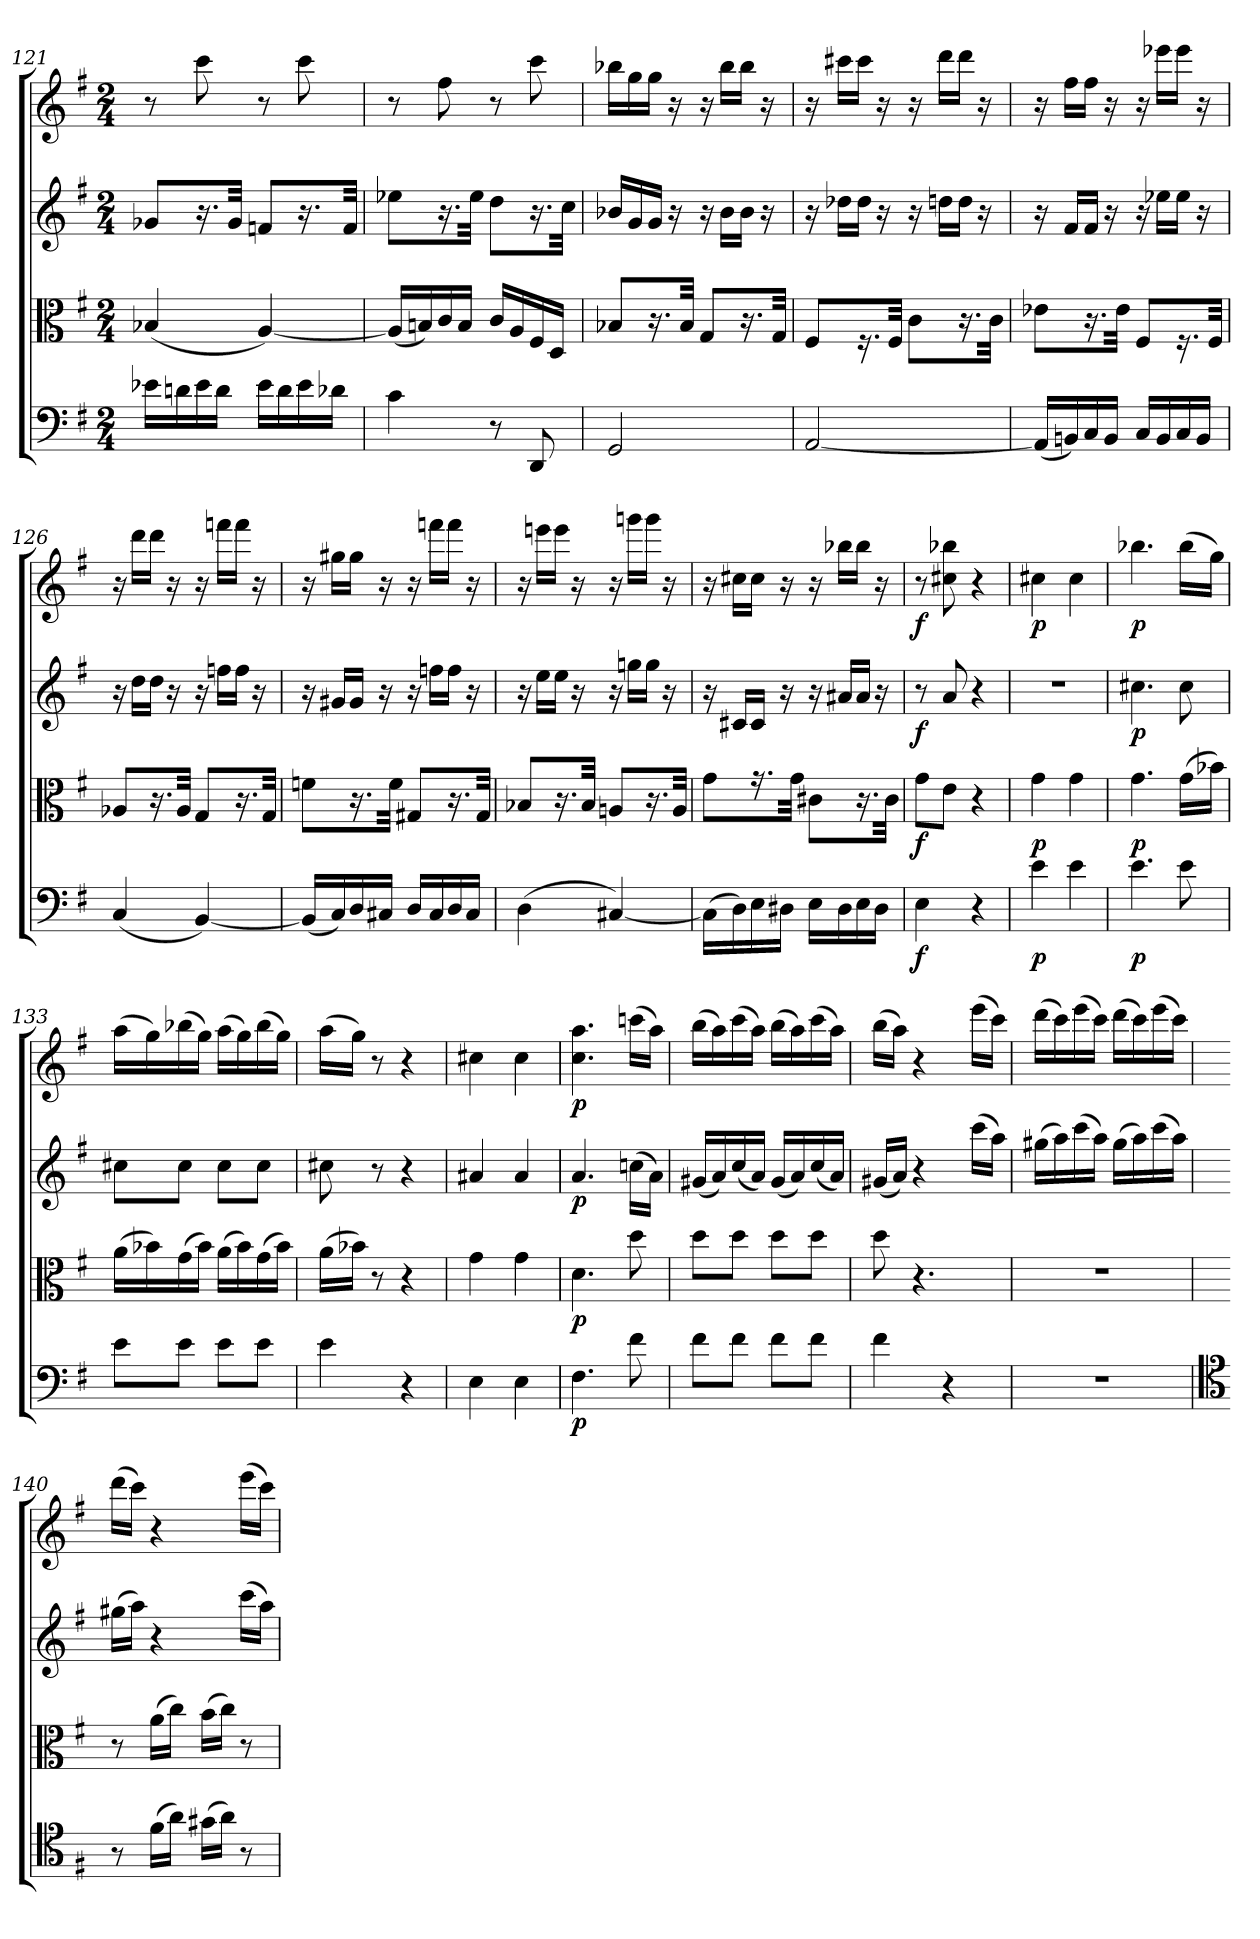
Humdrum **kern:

**kern	**dynam	**kern	**dynam	**kern	**dynam	**kern	**dynam
*part4	*part4	*part3	*part3	*part2	*part2	*part1	*part1
*staff4	*staff4	*staff3	*staff3	*staff2	*staff2	*staff1	*staff1
*clefF4	*	*clefC3	*	*clefG2	*	*clefG2	*
*k[f#]	*	*k[f#]	*	*k[f#]	*	*k[f#]	*
*M2/4	*	*M2/4	*	*M2/4	*	*M2/4	*
=121	=121	=121	=121	=121	=121	=121	=121
16e-X\LL	.	(4B-X/	.	8g-X/L	.	8r	.
16dn\	.	.	.	.	.	.	.
16e-\	.	.	.	16.r	.	8ccc\	.
16d\JJ	.	.	.	.	.	.	.
.	.	.	.	32g-/Jkk	.	.	.
16e-\LL	.	[4A/)	.	8fn/L	.	8r	.
16d\	.	.	.	.	.	.	.
16e-\	.	.	.	16.r	.	8ccc\	.
16d-X\JJ	.	.	.	.	.	.	.
.	.	.	.	32f/Jkk	.	.	.
=122	=122	=122	=122	=122	=122	=122	=122
4c\	.	(16A/LL]	.	8ee-X\L	.	8r	.
.	.	16Bn/)	.	.	.	.	.
.	.	16c/	.	16.r	.	8ff#\	.
.	.	16B/JJ	.	.	.	.	.
.	.	.	.	32ee-\Jkk	.	.	.
8r	.	16c/LL	.	8dd\L	.	8r	.
.	.	16A/	.	.	.	.	.
8DD/	.	16F#/	.	16.r	.	8ccc\	.
.	.	16D/JJ	.	.	.	.	.
.	.	.	.	32cc\Jkk	.	.	.
=123	=123	=123	=123	=123	=123	=123	=123
2GG/	.	8B-X/L	.	16b-X/LL	.	16bb-X\LL	.
.	.	.	.	16g/	.	16gg\	.
.	.	16.r	.	16g/JJ	.	16gg\JJ	.
.	.	.	.	16r	.	16r	.
.	.	32B-/Jkk	.	.	.	.	.
.	.	8G/L	.	16r	.	16r	.
.	.	.	.	16b-\LL	.	16bb-\LL	.
.	.	16.r	.	16b-\JJ	.	16bb-\JJ	.
.	.	.	.	16r	.	16r	.
.	.	32G/Jkk	.	.	.	.	.
=124	=124	=124	=124	=124	=124	=124	=124
[2AA/	.	8F#/L	.	16r	.	16r	.
.	.	.	.	16dd-X\LL	.	16ccc#X\LL	.
.	.	16.r	.	16dd-\JJ	.	16ccc#\JJ	.
.	.	.	.	16r	.	16r	.
.	.	32F#/Jkk	.	.	.	.	.
.	.	8c\L	.	16r	.	16r	.
.	.	.	.	16ddn\LL	.	16ddd\LL	.
.	.	16.r	.	16dd\JJ	.	16ddd\JJ	.
.	.	.	.	16r	.	16r	.
.	.	32c\Jkk	.	.	.	.	.
=125	=125	=125	=125	=125	=125	=125	=125
(16AA/LL]	.	8e-X\L	.	16r	.	16r	.
16BBn/)	.	.	.	16f#/LL	.	16ff#\LL	.
16C/	.	16.r	.	16f#/JJ	.	16ff#\JJ	.
16BB/JJ	.	.	.	16r	.	16r	.
.	.	32e-\Jkk	.	.	.	.	.
16C/LL	.	8F#/L	.	16r	.	16r	.
16BB/	.	.	.	16ee-X\LL	.	16eee-X\LL	.
16C/	.	16.r	.	16ee-\JJ	.	16eee-\JJ	.
16BB/JJ	.	.	.	16r	.	16r	.
.	.	32F#/Jkk	.	.	.	.	.
=126	=126	=126	=126	=126	=126	=126	=126
(4C/	.	8A-X/L	.	16r	.	16r	.
.	.	.	.	16dd\LL	.	16ddd\LL	.
.	.	16.r	.	16dd\JJ	.	16ddd\JJ	.
.	.	.	.	16r	.	16r	.
.	.	32A-/Jkk	.	.	.	.	.
[4BB/)	.	8G/L	.	16r	.	16r	.
.	.	.	.	16ffn\LL	.	16fffn\LL	.
.	.	16.r	.	16ff\JJ	.	16fff\JJ	.
.	.	.	.	16r	.	16r	.
.	.	32G/Jkk	.	.	.	.	.
=127	=127	=127	=127	=127	=127	=127	=127
(16BB/LL]	.	8fn\L	.	16r	.	16r	.
16C/)	.	.	.	16g#X/LL	.	16gg#X\LL	.
16D/	.	16.r	.	16g#/JJ	.	16gg#\JJ	.
16C#X/JJ	.	.	.	16r	.	16r	.
.	.	32f\Jkk	.	.	.	.	.
16D/LL	.	8G#X/L	.	16r	.	16r	.
16C#/	.	.	.	16ffn\LL	.	16fffn\LL	.
16D/	.	16.r	.	16ff\JJ	.	16fff\JJ	.
16C#/JJ	.	.	.	16r	.	16r	.
.	.	32G#/Jkk	.	.	.	.	.
=128	=128	=128	=128	=128	=128	=128	=128
(4D\	.	8B-X/L	.	16r	.	16r	.
.	.	.	.	16ee\LL	.	16eeen\LL	.
.	.	16.r	.	16ee\JJ	.	16eee\JJ	.
.	.	.	.	16r	.	16r	.
.	.	32B-/Jkk	.	.	.	.	.
[4C#X/)	.	8An/L	.	16r	.	16r	.
.	.	.	.	16ggn\LL	.	16gggn\LL	.
.	.	16.r	.	16gg\JJ	.	16ggg\JJ	.
.	.	.	.	16r	.	16r	.
.	.	32A/Jkk	.	.	.	.	.
=129	=129	=129	=129	=129	=129	=129	=129
(16C#\LL]	.	8g\L	.	16r	.	16r	.
16D\)	.	.	.	16c#X/LL	.	16cc#X\LL	.
16E\	.	16.r	.	16c#/JJ	.	16cc#\JJ	.
16D#X\JJ	.	.	.	16r	.	16r	.
.	.	32g\Jkk	.	.	.	.	.
16E\LL	.	8c#X\L	.	16r	.	16r	.
16D#\	.	.	.	16a#X/LL	.	16bb-X\LL	.
16E\	.	16.r	.	16a#/JJ	.	16bb-\JJ	.
16D#\JJ	.	.	.	16r	.	16r	.
.	.	32c#\Jkk	.	.	.	.	.
=130	=130	=130	=130	=130	=130	=130	=130
4E\	f	8g\L	f	8r	f	8r	f
.	.	8e\J	.	8a/	.	8cc#X\ 8bb-X\	.
4r	.	4r	.	4r	.	4r	.
=131	=131	=131	=131	=131	=131	=131	=131
4e\	p	4g\	p	2r	.	4cc#X\	p
4e\	.	4g\	.	.	.	4cc#\	.
=132	=132	=132	=132	=132	=132	=132	=132
4.e\	p	4.g\	p	4.cc#X\	p	4.bb-X\	p
8e\	.	(16g\LL	.	8cc#\	.	(16bb-\LL	.
.	.	16b-X\JJ)	.	.	.	16gg\JJ)	.
=133	=133	=133	=133	=133	=133	=133	=133
8e\L	.	(16a\LL	.	8cc#X\L	.	(16aa\LL	.
.	.	16b-X\)	.	.	.	16gg\)	.
8e\J	.	(16g\	.	8cc#\J	.	(16bb-X\	.
.	.	16b-\JJ)	.	.	.	16gg\JJ)	.
8e\L	.	(16a\LL	.	8cc#\L	.	(16aa\LL	.
.	.	16b-\)	.	.	.	16gg\)	.
8e\J	.	(16g\	.	8cc#\J	.	(16bb-\	.
.	.	16b-\JJ)	.	.	.	16gg\JJ)	.
=134	=134	=134	=134	=134	=134	=134	=134
4e\	.	(16a\LL	.	8cc#X\	.	(16aa\LL	.
.	.	16b-X\JJ)	.	.	.	16gg\JJ)	.
.	.	8r	.	8r	.	8r	.
4r	.	4r	.	4r	.	4r	.
=135	=135	=135	=135	=135	=135	=135	=135
4E\	.	4g\	.	4a#X/	.	4cc#X\	.
4E\	.	4g\	.	4a#/	.	4cc#\	.
=136	=136	=136	=136	=136	=136	=136	=136
4.F#\	p	4.d\	p	4.a/	p	4.cc\ 4.aa\	p
8f#\	.	8dd\	.	(16ccn\LL	.	(16cccn\LL	.
.	.	.	.	16a\JJ)	.	16aa\JJ)	.
=137	=137	=137	=137	=137	=137	=137	=137
8f#\L	.	8dd\L	.	(16g#X/LL	.	(16bb\LL	.
.	.	.	.	16a/)	.	16aa\)	.
8f#\J	.	8dd\J	.	(16cc/	.	(16ccc\	.
.	.	.	.	16a/JJ)	.	16aa\JJ)	.
8f#\L	.	8dd\L	.	(16g#/LL	.	(16bb\LL	.
.	.	.	.	16a/)	.	16aa\)	.
8f#\J	.	8dd\J	.	(16cc/	.	(16ccc\	.
.	.	.	.	16a/JJ)	.	16aa\JJ)	.
=138	=138	=138	=138	=138	=138	=138	=138
4f#\	.	8dd\	.	(16g#X/LL	.	(16bb\LL	.
.	.	.	.	16a/JJ)	.	16aa\JJ)	.
.	.	4.r	.	4r	.	4r	.
4r	.	.	.	.	.	.	.
.	.	.	.	(16ccc\LL	.	(16eee\LL	.
.	.	.	.	16aa\JJ)	.	16ccc\JJ)	.
=139	=139	=139	=139	=139	=139	=139	=139
2r	.	2r	.	(16gg#X\LL	.	(16ddd\LL	.
.	.	.	.	16aa\)	.	16ccc\)	.
.	.	.	.	(16ccc\	.	(16eee\	.
.	.	.	.	16aa\JJ)	.	16ccc\JJ)	.
.	.	.	.	(16gg#\LL	.	(16ddd\LL	.
.	.	.	.	16aa\)	.	16ccc\)	.
.	.	.	.	(16ccc\	.	(16eee\	.
.	.	.	.	16aa\JJ)	.	16ccc\JJ)	.
=140	=140	=140	=140	=140	=140	=140	=140
*clefC4	*	*	*	*	*	*	*
8r	.	8r	.	(16gg#X\LL	.	(16ddd\LL	.
.	.	.	.	16aa\JJ)	.	16ccc\JJ)	.
(16f#\LL	.	(16a\LL	.	4r	.	4r	.
16a\JJ)	.	16cc\JJ)	.	.	.	.	.
(16g#X\LL	.	(16b\LL	.	.	.	.	.
16a\JJ)	.	16cc\JJ)	.	.	.	.	.
8r	.	8r	.	(16ccc\LL	.	(16eee\LL	.
.	.	.	.	16aa\JJ)	.	16ccc\JJ)	.
=	=	=	=	=	=	=	=
*-	*-	*-	*-	*-	*-	*-	*-
